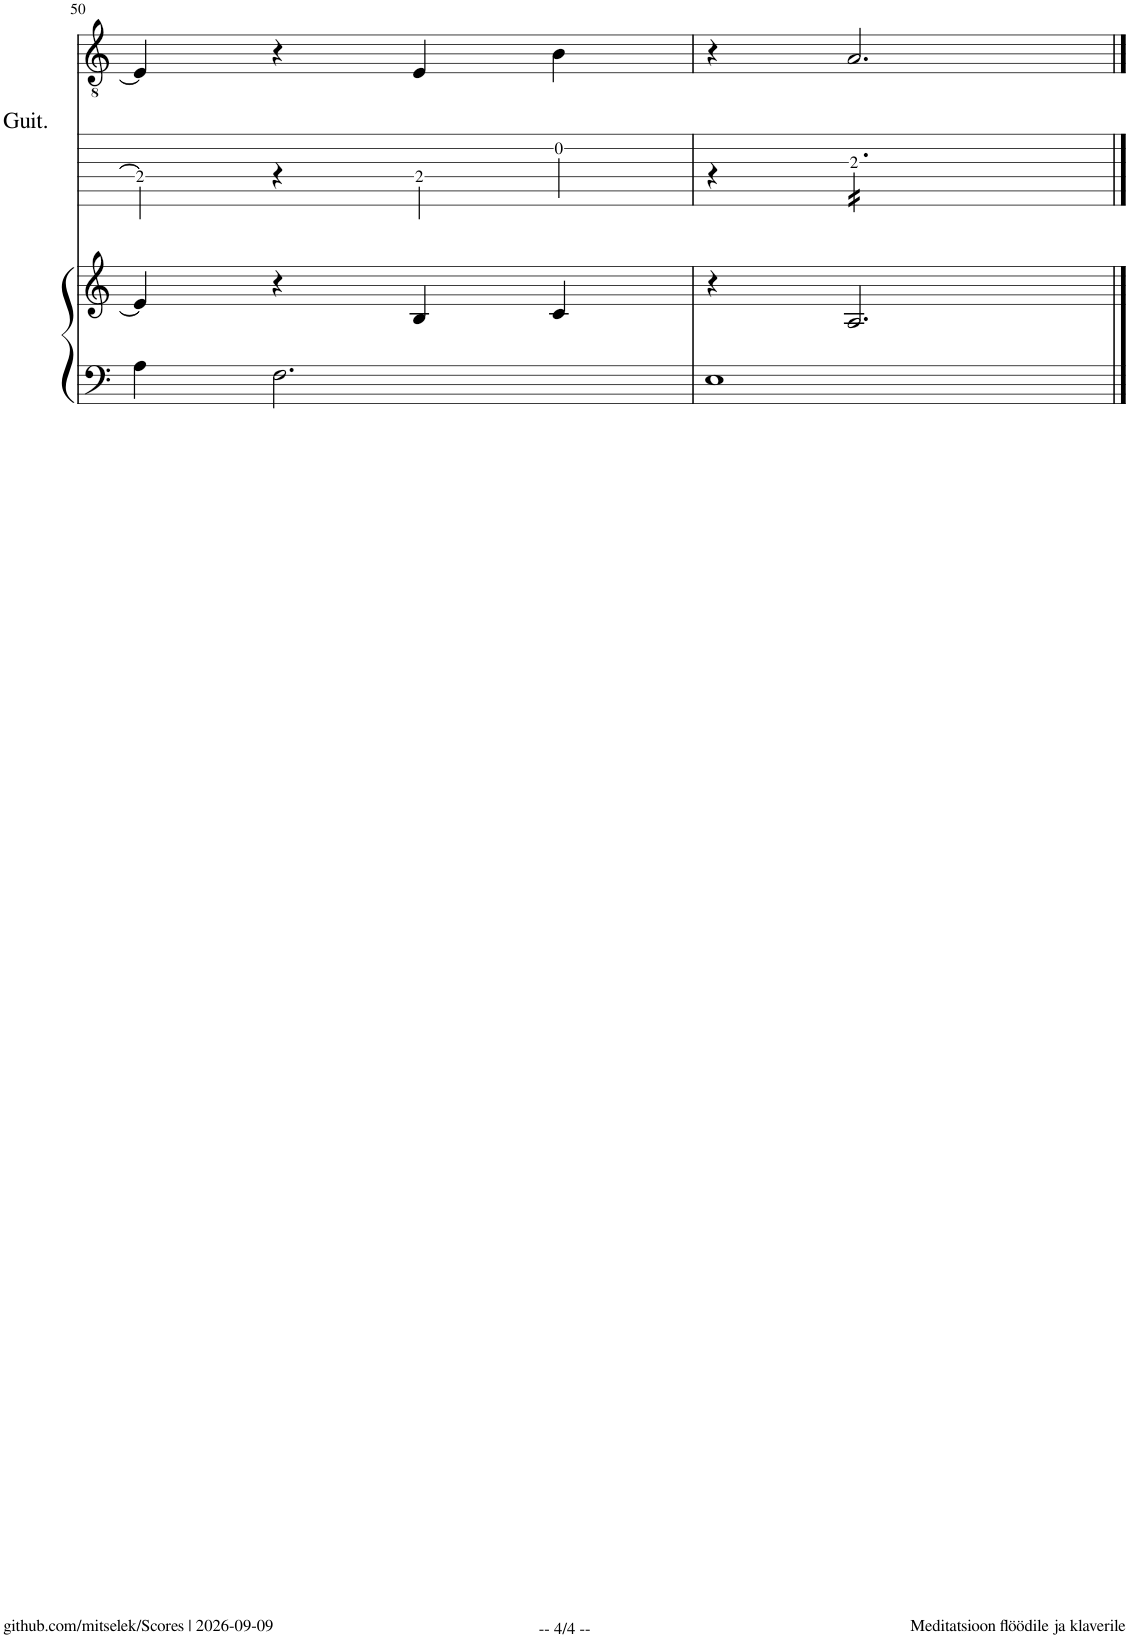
**kern	**kern	**kern	**kern
*part2	*part2	*part1	*part1
*staff4	*staff3	*staff2	*staff1
*I"Piano	*	*I"Classical Guitar	*
*I'Pno	*	*I'Guit.	*
!!LO:PB:g=z
*clefF4	*clefG2	*	*clefGv2
*k[]	*k[]	*k[]	*k[]
*M4/4	*M4/4	*M4/4	*M4/4
=50	=50	=50	=50
4A\	4e/]	4E\]	4E/]
2.F\	4r	4r	4r
.	4B/	4E\	4E/
.	4c/	4B\	4B\
=51	=51	=51	=51
1E	4r	4r	4r
.	2.A/	2.A\	2.A/
==	==	==	==
*-	*-	*-	*-
